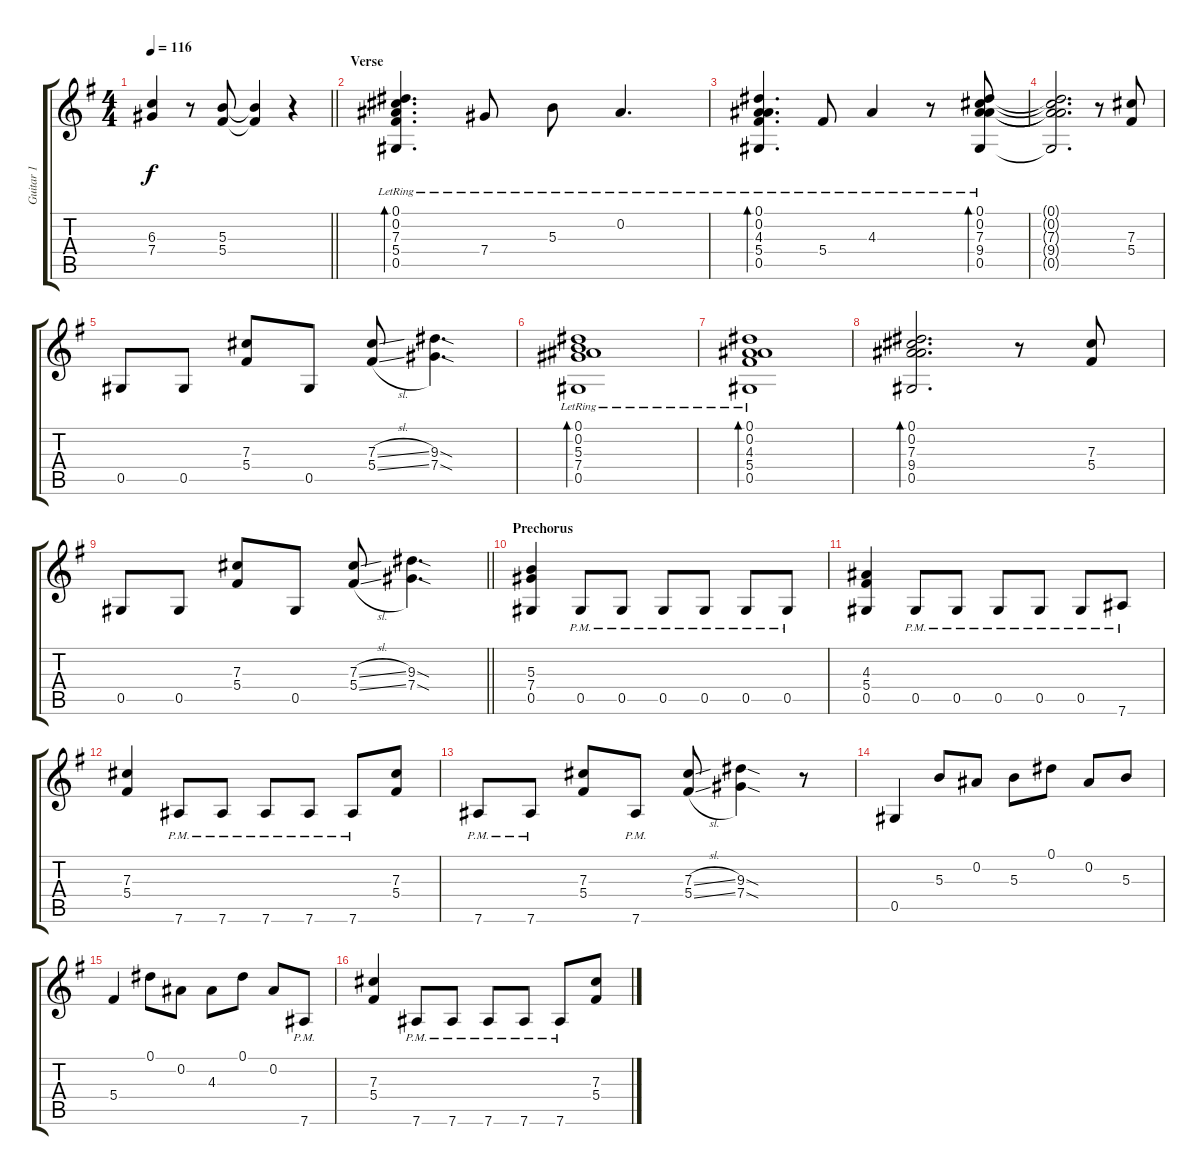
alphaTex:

\track ("Guitar 1" "Guitar 1") {instrument distortionguitar}
\staff {score tabs}
\tuning (Eb4 Bb3 Gb3 Db3 Ab2 Eb2) {hide}
\ts (4 4)
\tempo 116
\clef g2
\barLineRight lightlight
\ks g
(6.3 7.4).4{dy f} r.8 (5.3 5.4).8 (5.3{t} 5.4{t}).4 r.4 |
\section ("" "Verse")
(0.1{lr} 0.2{lr} 7.3{lr} 5.4{lr} 0.5{lr}).4{d bd 30 instrument electricguitarclean} 7.4{lr}.8 5.3{lr}.8 0.2{lr}.4{d} |
(0.1{lr} 0.2{lr} 4.3{lr} 5.4{lr} 0.5{lr}).4{d bd 30} 5.4{lr}.8 4.3{lr}.4 r.8 (0.1{lr} 0.2{lr} 7.3{lr} 9.4{lr} 0.5{lr}).8{bd 30} |
(0.1{t} 0.2{t} 7.3{t} 9.4{t} 0.5{t}).2{d} r.8 (7.3 5.4).8{instrument distortionguitar} |
0.5.8 0.5.8 (7.3 5.4).8 0.5.8 (7.3{sl} 5.4{sl}).8 (9.3{sod} 7.4{sod}).4{d} |
(0.1{lr} 0.2{lr} 5.3{lr} 7.4{lr} 0.5{lr}).1{bd 30 instrument electricguitarclean} |
(0.1{lr} 0.2{lr} 4.3{lr} 5.4{lr} 0.5{lr}).1{bd 30} |
(0.1 0.2 7.3 9.4 0.5).2{d bd 30} r.8 (7.3 5.4).8{instrument distortionguitar} |
\barLineRight lightlight
0.5.8 0.5.8 (7.3 5.4).8 0.5.8 (7.3{sl} 5.4{sl}).8 (9.3{sod} 7.4{sod}).4{d} |
\section ("" "Prechorus")
(5.3 7.4 0.5).4 0.5{pm}.8 0.5{pm}.8 0.5{pm}.8 0.5{pm}.8 0.5{pm}.8 0.5{pm}.8 |
(4.3 5.4 0.5).4 0.5{pm}.8 0.5{pm}.8 0.5{pm}.8 0.5{pm}.8 0.5{pm}.8 7.6{pm}.8 |
(7.3 5.4).4 7.6{pm}.8 7.6{pm}.8 7.6{pm}.8 7.6{pm}.8 7.6{pm}.8 (7.3 5.4).8 |
7.6{pm}.8 7.6{pm}.8 (7.3 5.4).8 7.6{pm}.8 (7.3{sl} 5.4{sl}).8 (9.3{sod} 7.4{sod}).4 r.8 |
0.5.4 5.3.8 0.2.8 5.3.8 0.1.8 0.2.8 5.3.8 |
5.4.4 0.1.8 0.2.8 4.3.8 0.1.8 0.2.8 7.6{pm}.8 |
(7.3 5.4).4 7.6{pm}.8 7.6{pm}.8 7.6{pm}.8 7.6{pm}.8 7.6{pm}.8 (7.3 5.4).8
